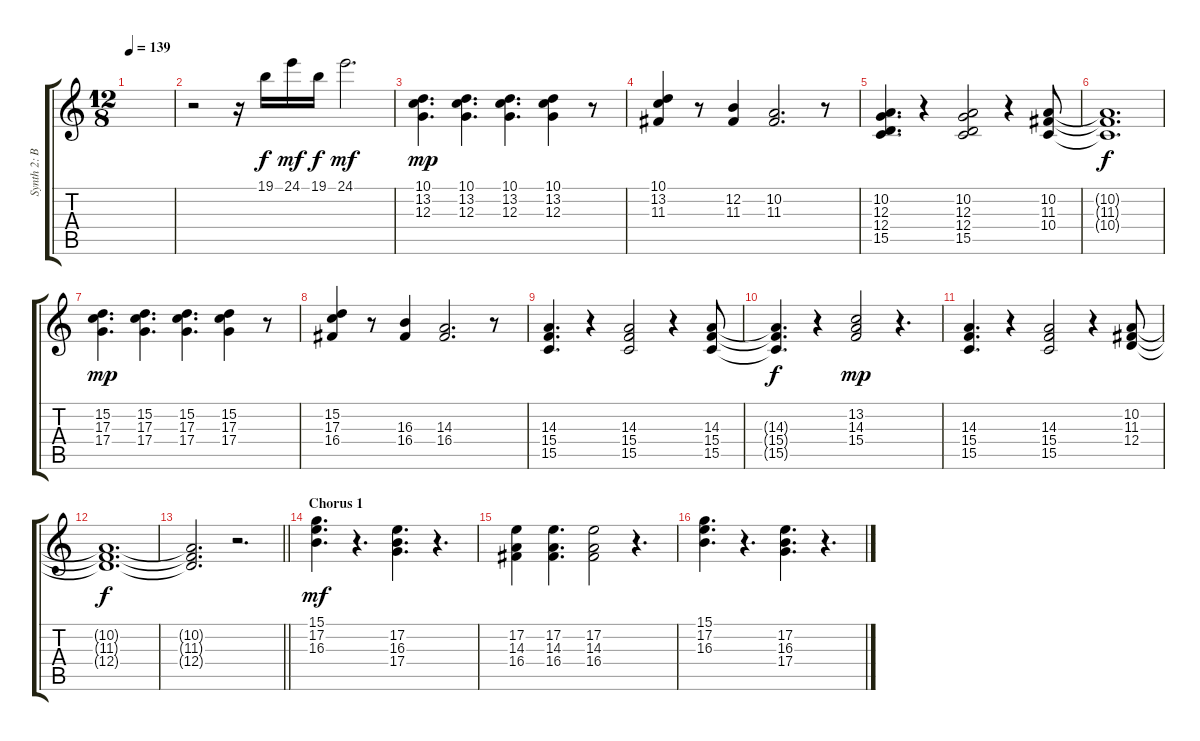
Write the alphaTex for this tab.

\track ("Synth 2: Barry Radman" "Synth 2: B") {instrument lead2sawtooth}
\staff {score tabs}
\tuning (E4 B3 G3 D3 A2 E2) {hide}
\ts (12 8)
\tempo 139
\clef g2
\ks c
|
r.2 r.16 19.1.16 24.1.16{dy mf} 19.1.16{dy f} 24.1.2{d dy mf} |
(10.1 13.2 12.3).4{d dy mp} (10.1 13.2 12.3).4{d} (10.1 13.2 12.3).4{d} (10.1 13.2 12.3).4 r.8 |
(10.1 13.2 11.3).4 r.8 (12.2 11.3).4 (10.2 11.3).2{d} r.8 |
(10.2 12.3 12.4 15.5).4{d} r.4 (10.2 12.3 12.4 15.5).2 r.4 (10.2 11.3 10.4).8 |
(10.2{t} 11.3{t} 10.4{t}).1{d dy f} |
(15.2 17.3 17.4).4{d dy mp} (15.2 17.3 17.4).4{d} (15.2 17.3 17.4).4{d} (15.2 17.3 17.4).4 r.8 |
(15.2 17.3 16.4).4 r.8 (16.3 16.4).4 (14.3 16.4).2{d} r.8 |
(14.3 15.4 15.5).4{d} r.4 (14.3 15.4 15.5).2 r.4 (14.3 15.4 15.5).8 |
(14.3{t} 15.4{t} 15.5{t}).4{d dy f} r.4 (13.2 14.3 15.4).2{dy mp} r.4{d} |
(14.3 15.4 15.5).4{d} r.4 (14.3 15.4 15.5).2 r.4 (10.2 11.3 12.4).8 |
(10.2{t} 11.3{t} 12.4{t}).1{d dy f} |
\barLineRight lightlight
(10.2{t} 11.3{t} 12.4{t}).2{d} r.2{d} |
\section ("" "Chorus 1")
(15.1 17.2 16.3).4{d dy mf} r.4{d} (17.2 16.3 17.4).4{d} r.4{d} |
(17.2 14.3 16.4).4 (17.2 14.3 16.4).4{d} (17.2 14.3 16.4).2 r.4{d} |
(15.1 17.2 16.3).4{d} r.4{d} (17.2 16.3 17.4).4{d} r.4{d}
